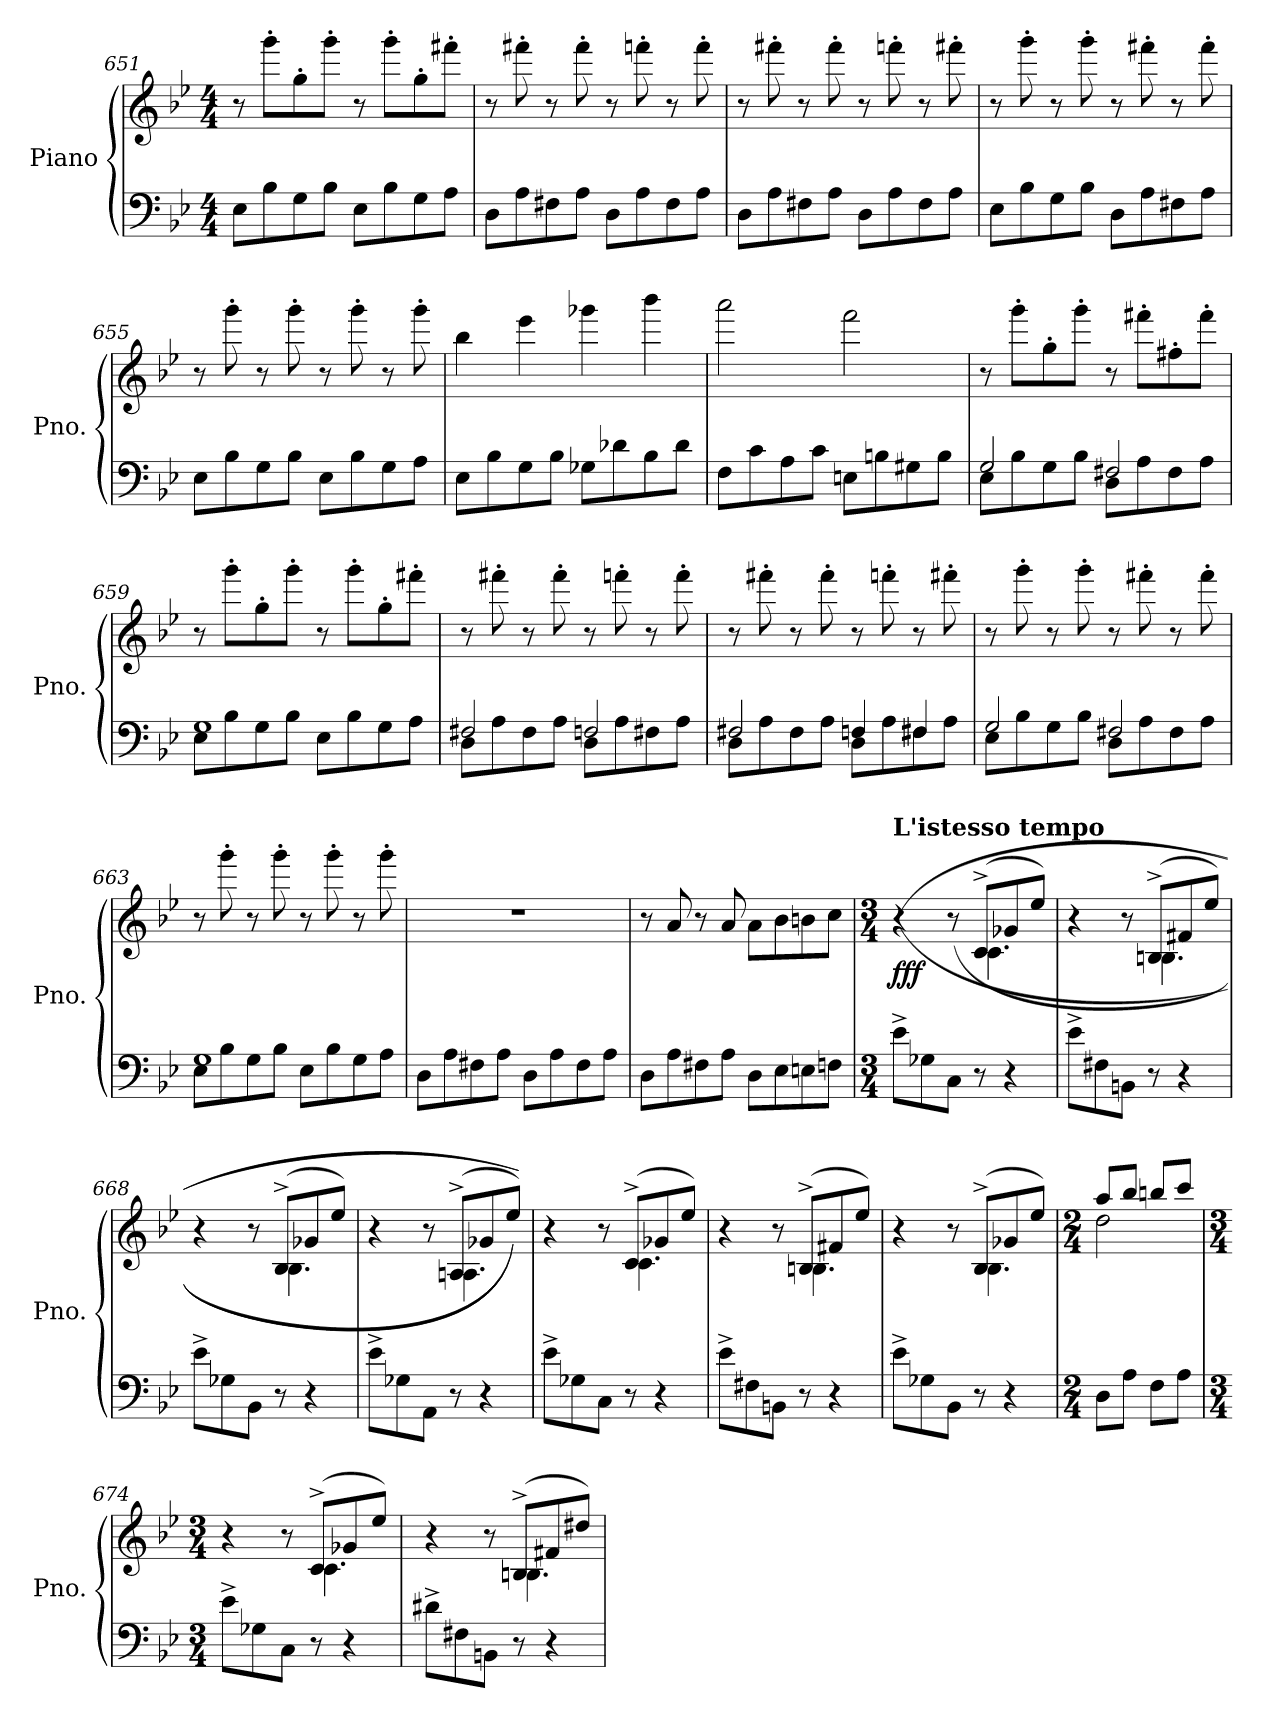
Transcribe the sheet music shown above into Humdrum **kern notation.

**kern	**kern	**dynam
*part1	*part1	*part1
*staff2	*staff1	*staff1/2
*I"Piano	*	*
*I'Pno.	*	*
!!LO:LB:g=z
*clefF4	*clefG2	*
*k[b-e-]	*k[b-e-]	*
*M4/4	*M4/4	*
=651	=651	=651
8E-\L	8r	.
8B-\	8ggg'\L	.
8G\	8gg'\	.
8B-\J	8ggg'\J	.
8E-\L	8r	.
8B-\	8ggg'\L	.
8G\	8gg'\	.
8A\J	8fff#X'\J	.
=652	=652	=652
8D\L	8r	.
8A\	8fff#X'\	.
8F#X\	8r	.
8A\J	8fff#'\	.
8D\L	8r	.
8A\	8fffn'\	.
8F#\	8r	.
8A\J	8fff'\	.
=653	=653	=653
8D\L	8r	.
8A\	8fff#X'\	.
8F#X\	8r	.
8A\J	8fff#'\	.
8D\L	8r	.
8A\	8fffn'\	.
8F#\	8r	.
8A\J	8fff#X'\	.
=654	=654	=654
8E-\L	8r	.
8B-\	8ggg'\	.
8G\	8r	.
8B-\J	8ggg'\	.
8D\L	8r	.
8A\	8fff#X'\	.
8F#X\	8r	.
8A\J	8fff#'\	.
=655	=655	=655
8E-\L	8r	.
8B-\	8ggg'\	.
8G\	8r	.
8B-\J	8ggg'\	.
8E-\L	8r	.
8B-\	8ggg'\	.
8G\	8r	.
8A\J	8ggg'\	.
!!LO:LB:g=z
=656	=656	=656
8E-\L	4bb-\	.
8B-\	.	.
8G\	4eee-\	.
8B-\J	.	.
8G-X\L	4ggg-X\	.
8d-X\	.	.
8B-\	4bbb-\	.
8d-\J	.	.
=657	=657	=657
8F\L	2aaa\	.
8c\	.	.
8A\	.	.
8c\J	.	.
8En\L	2fff\	.
8Bn\	.	.
8G#X\	.	.
8B\J	.	.
=658	=658	=658
*^	*	*
2G/	8E-\L	8r	.
.	8B-\	8ggg'\L	.
.	8G\	8gg'\	.
.	8B-\J	8ggg'\J	.
2F#X/	8D\L	8r	.
.	8A\	8fff#X'\L	.
.	8F#\	8ff#X'\	.
.	8A\J	8fff#'\J	.
=659	=659	=659	=659
1G	8E-\L	8r	.
.	8B-\	8ggg'\L	.
.	8G\	8gg'\	.
.	8B-\J	8ggg'\J	.
.	8E-\L	8r	.
.	8B-\	8ggg'\L	.
.	8G\	8gg'\	.
.	8A\J	8fff#X'\J	.
!!LO:LB:g=z
=660	=660	=660	=660
2F#X/	8D\L	8r	.
.	8A\	8fff#X'\	.
.	8F#\	8r	.
.	8A\J	8fff#'\	.
2Fn/	8D\L	8r	.
.	8A\	8fffn'\	.
.	8F#X\	8r	.
.	8A\J	8fff'\	.
=661	=661	=661	=661
2F#X/	8D\L	8r	.
.	8A\	8fff#X'\	.
.	8F#\	8r	.
.	8A\J	8fff#'\	.
4Fn/	8D\L	8r	.
.	8A\	8fffn'\	.
4F#X/	8F#\	8r	.
.	8A\J	8fff#X'\	.
=662	=662	=662	=662
2G/	8E-\L	8r	.
.	8B-\	8ggg'\	.
.	8G\	8r	.
.	8B-\J	8ggg'\	.
2F#X/	8D\L	8r	.
.	8A\	8fff#X'\	.
.	8F#\	8r	.
.	8A\J	8fff#'\	.
=663	=663	=663	=663
1G	8E-\L	8r	.
.	8B-\	8ggg'\	.
.	8G\	8r	.
.	8B-\J	8ggg'\	.
.	8E-\L	8r	.
.	8B-\	8ggg'\	.
.	8G\	8r	.
.	8A\J	8ggg'\	.
*v	*v	*	*
=664	=664	=664
8D\L	1r	.
8A\	.	.
8F#X\	.	.
8A\J	.	.
8D\L	.	.
8A\	.	.
8F#\	.	.
8A\J	.	.
!!LO:LB:g=z
=665	=665	=665
8D\L	8r	.
8A\	8a/	.
8F#X\	8r	.
8A\J	8a/	.
8D\L	8a\L	.
8E-\	8b-\	.
8En\	8bn\	.
8Fn\J	8cc\J	.
=666	=666	=666
*M3/4	*M3/4	*
*	*^	*
!	!LO:TX:a:B:t=L'istesso tempo	!	!
!	!	!	!LO:DY:b
8e-^\L	(>(>4r	4.ryy	fff
8G-X\	.	.	.
8C\J	(>8r	.	.
8r	(<(>8c^/L	4.c\	.
4r	8g-X/	.	.
.	8ee-/J)	.	.
=667	=667	=667	=667
8e-^\L	4r	4.ryy	.
8F#X\	.	.	.
8BBn\J	8r	.	.
8r	(<8Bn^/L	4.B\	.
4r	8f#X/	.	.
.	8ee-/J)	.	.
=668	=668	=668	=668
8e-^\L	4r	4.ryy	.
8G-X\	.	.	.
8BB-\J	8r	.	.
8r	(<8B-^/L	4.B-\	.
4r	8g-X/	.	.
.	8ee-/J)	.	.
!!LO:PB:g=z	!!
=669	=669	=669	=669
8e-^\L	4r	4.ryy	.
8G-X\	.	.	.
8AA\J	8r	.	.
8r	(<8A^/L	4.An\	.
4r	8g-X/	.	.
.	8ee-/J)))))	.	.
=670	=670	=670	=670
8e-^\L	4r	4.ryy	.
8G-X\	.	.	.
8C\J	8r	.	.
8r	(<8c^/L	4.c\	.
4r	8g-X/	.	.
.	8ee-/J)	.	.
=671	=671	=671	=671
8e-^\L	4r	4.ryy	.
8F#X\	.	.	.
8BBn\J	8r	.	.
8r	(<8Bn^/L	4.B\	.
4r	8f#X/	.	.
.	8ee-/J)	.	.
=672	=672	=672	=672
8e-^\L	4r	4.ryy	.
8G-X\	.	.	.
8BB-\J	8r	.	.
8r	(<8B-^/L	4.B-\	.
4r	8g-X/	.	.
.	8ee-/J)	.	.
!!LO:LB:g=z	!!
=673	=673	=673	=673
*M2/4	*M2/4	*	*
8D\L	8aa/L	2dd\	.
8A\J	8bb-/J	.	.
8F\L	8bbn/L	.	.
8A\J	8ccc/J	.	.
=674	=674	=674	=674
*M3/4	*M3/4	*	*
8e-^\L	4r	4.ryy	.
8G-X\	.	.	.
8C\J	8r	.	.
8r	(<8c^/L	4.c\	.
4r	8g-X/	.	.
.	8ee-/J)	.	.
=675	=675	=675	=675
8d#X^\L	4r	4.ryy	.
8F#X\	.	.	.
8BBn\J	8r	.	.
8r	(<8Bn^/L	4.B\	.
4r	8f#X/	.	.
.	8dd#X/J)	.	.
*	*v	*v	*
=	=	=
*-	*-	*-
